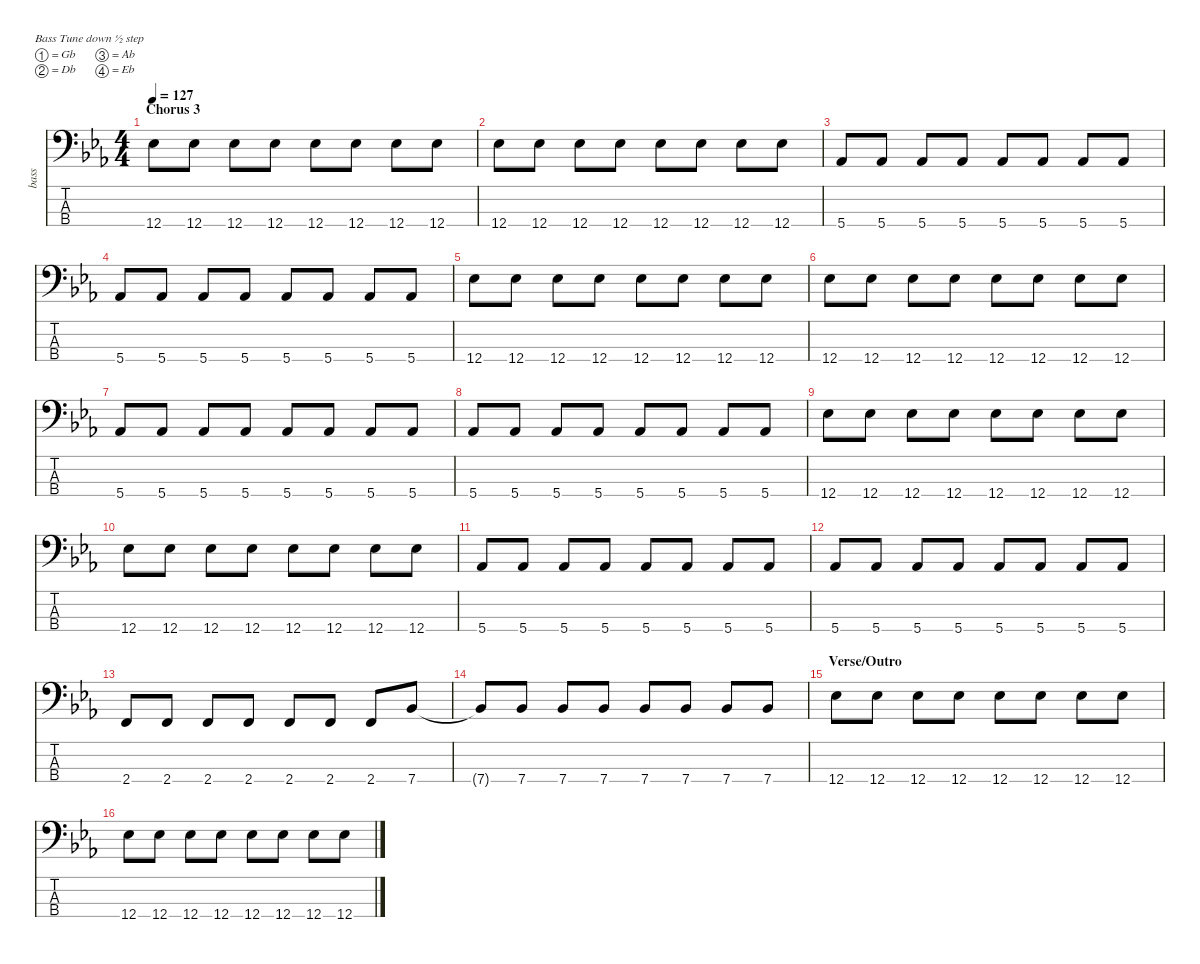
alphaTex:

\defaultSystemsLayout 4
\hideDynamics
\bracketExtendMode nobrackets
\otherSystemsTrackNameOrientation horizontal
\track ("Bass Guitar" "bass") {defaultSystemsLayout 6 instrument electricbasspick}
\staff {score tabs}
\tuning (Gb2 Db2 Ab1 Eb1)
\ts (4 4)
\section ("" "Chorus 3")
\tempo 127
\clef f4
\ks eb
12.4{acc b}.8{dy f beam Down} 12.4{acc b}.8{beam Down} 12.4{acc b}.8{beam Down} 12.4{acc b}.8{beam Down} 12.4{acc b}.8{beam Down} 12.4{acc b}.8{beam Down} 12.4{acc b}.8{beam Down} 12.4{acc b}.8{beam Down} |
12.4{acc b}.8{beam Down} 12.4{acc b}.8{beam Down} 12.4{acc b}.8{beam Down} 12.4{acc b}.8{beam Down} 12.4{acc b}.8{beam Down} 12.4{acc b}.8{beam Down} 12.4{acc b}.8{beam Down} 12.4{acc b}.8{beam Down} |
5.4{acc b}.8{beam Up} 5.4{acc b}.8{beam Up} 5.4{acc b}.8{beam Up} 5.4{acc b}.8{beam Up} 5.4{acc b}.8{beam Up} 5.4{acc b}.8{beam Up} 5.4{acc b}.8{beam Up} 5.4{acc b}.8{beam Up} |
5.4{acc b}.8{beam Up} 5.4{acc b}.8{beam Up} 5.4{acc b}.8{beam Up} 5.4{acc b}.8{beam Up} 5.4{acc b}.8{beam Up} 5.4{acc b}.8{beam Up} 5.4{acc b}.8{beam Up} 5.4{acc b}.8{beam Up} |
12.4{acc b}.8{beam Down} 12.4{acc b}.8{beam Down} 12.4{acc b}.8{beam Down} 12.4{acc b}.8{beam Down} 12.4{acc b}.8{beam Down} 12.4{acc b}.8{beam Down} 12.4{acc b}.8{beam Down} 12.4{acc b}.8{beam Down} |
12.4{acc b}.8{beam Down} 12.4{acc b}.8{beam Down} 12.4{acc b}.8{beam Down} 12.4{acc b}.8{beam Down} 12.4{acc b}.8{beam Down} 12.4{acc b}.8{beam Down} 12.4{acc b}.8{beam Down} 12.4{acc b}.8{beam Down} |
5.4{acc b}.8{beam Up} 5.4{acc b}.8{beam Up} 5.4{acc b}.8{beam Up} 5.4{acc b}.8{beam Up} 5.4{acc b}.8{beam Up} 5.4{acc b}.8{beam Up} 5.4{acc b}.8{beam Up} 5.4{acc b}.8{beam Up} |
5.4{acc b}.8{beam Up} 5.4{acc b}.8{beam Up} 5.4{acc b}.8{beam Up} 5.4{acc b}.8{beam Up} 5.4{acc b}.8{beam Up} 5.4{acc b}.8{beam Up} 5.4{acc b}.8{beam Up} 5.4{acc b}.8{beam Up} |
12.4{acc b}.8{beam Down} 12.4{acc b}.8{beam Down} 12.4{acc b}.8{beam Down} 12.4{acc b}.8{beam Down} 12.4{acc b}.8{beam Down} 12.4{acc b}.8{beam Down} 12.4{acc b}.8{beam Down} 12.4{acc b}.8{beam Down} |
12.4{acc b}.8{beam Down} 12.4{acc b}.8{beam Down} 12.4{acc b}.8{beam Down} 12.4{acc b}.8{beam Down} 12.4{acc b}.8{beam Down} 12.4{acc b}.8{beam Down} 12.4{acc b}.8{beam Down} 12.4{acc b}.8{beam Down} |
5.4{acc b}.8{beam Up} 5.4{acc b}.8{beam Up} 5.4{acc b}.8{beam Up} 5.4{acc b}.8{beam Up} 5.4{acc b}.8{beam Up} 5.4{acc b}.8{beam Up} 5.4{acc b}.8{beam Up} 5.4{acc b}.8{beam Up} |
5.4{acc b}.8{beam Up} 5.4{acc b}.8{beam Up} 5.4{acc b}.8{beam Up} 5.4{acc b}.8{beam Up} 5.4{acc b}.8{beam Up} 5.4{acc b}.8{beam Up} 5.4{acc b}.8{beam Up} 5.4{acc b}.8{beam Up} |
2.4{acc forcenatural}.8{beam Up} 2.4{acc forcenatural}.8{beam Up} 2.4{acc forcenatural}.8{beam Up} 2.4{acc forcenatural}.8{beam Up} 2.4{acc forcenatural}.8{beam Up} 2.4{acc forcenatural}.8{beam Up} 2.4{acc forcenatural}.8{beam Up} 7.4{acc b}.8{beam Up} |
7.4{t acc b}.8{beam Up} 7.4{acc b}.8{beam Up} 7.4{acc b}.8{beam Up} 7.4{acc b}.8{beam Up} 7.4{acc b}.8{beam Up} 7.4{acc b}.8{beam Up} 7.4{acc b}.8{beam Up} 7.4{acc b}.8{beam Up} |
\section ("" "Verse/Outro")
12.4{acc b}.8{beam Down} 12.4{acc b}.8{beam Down} 12.4{acc b}.8{beam Down} 12.4{acc b}.8{beam Down} 12.4{acc b}.8{beam Down} 12.4{acc b}.8{beam Down} 12.4{acc b}.8{beam Down} 12.4{acc b}.8{beam Down} |
12.4{acc b}.8{beam Down} 12.4{acc b}.8{beam Down} 12.4{acc b}.8{beam Down} 12.4{acc b}.8{beam Down} 12.4{acc b}.8{beam Down} 12.4{acc b}.8{beam Down} 12.4{acc b}.8{beam Down} 12.4{acc b}.8{beam Down}
